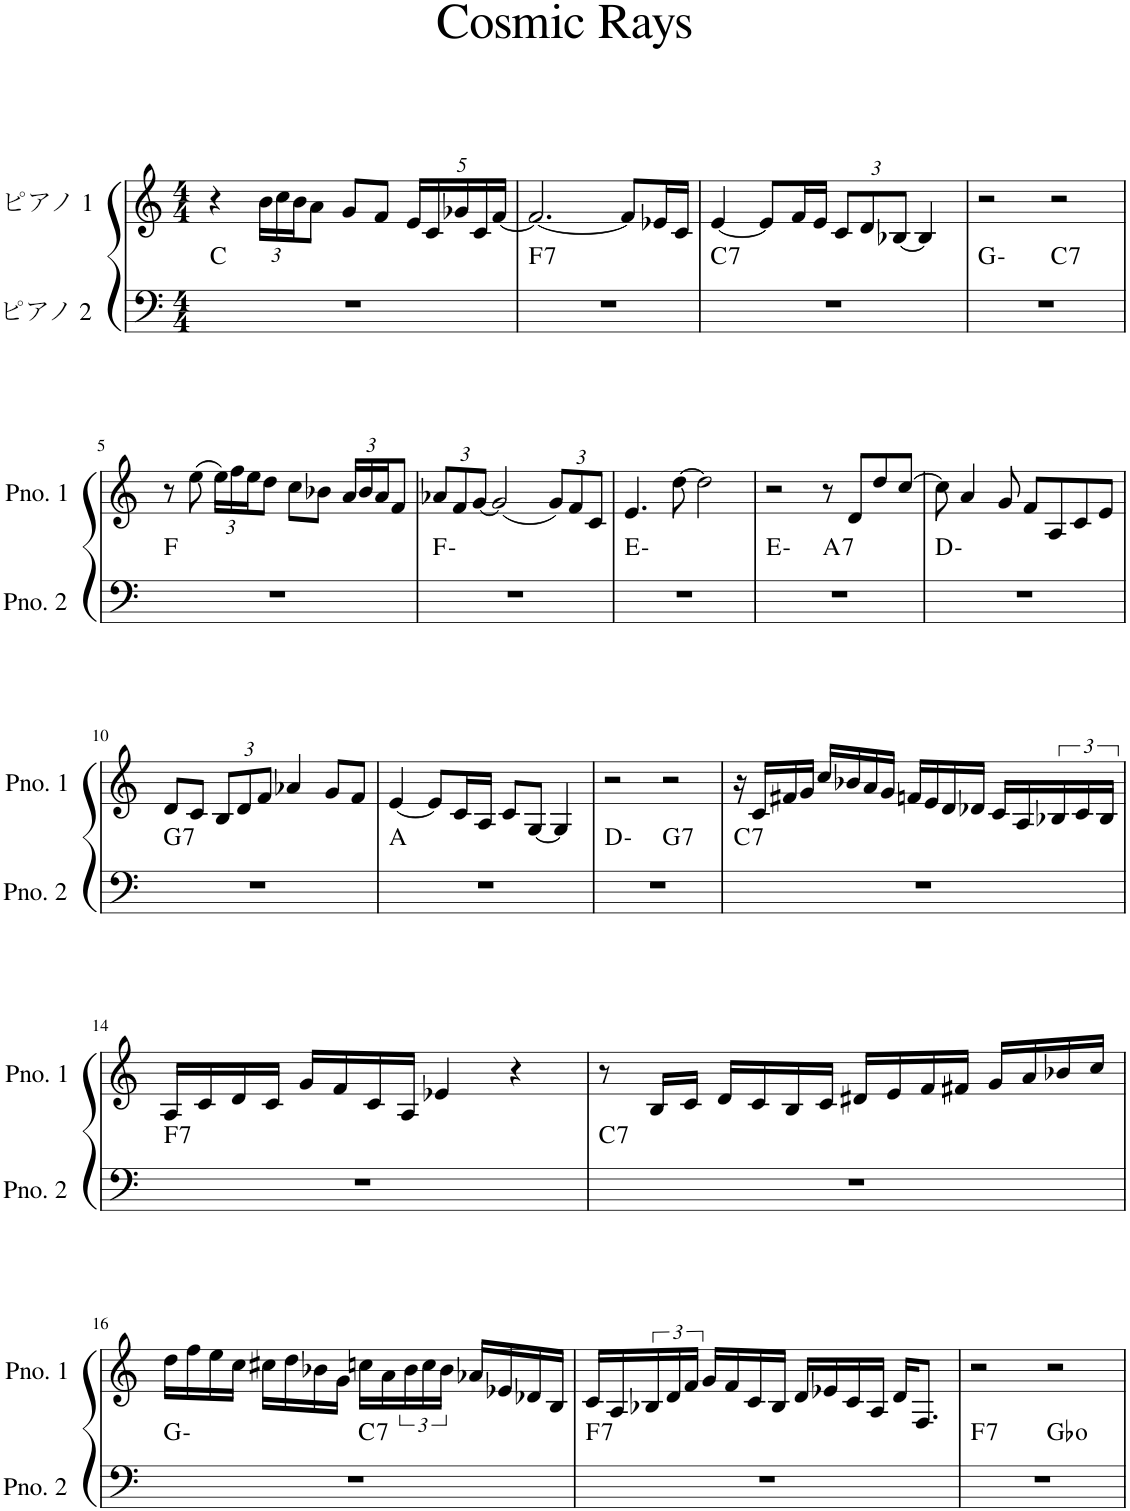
**kern	**harte	**kern
*part2	*part2	*part1
*staff2	*	*staff1
*I"ピアノ 2	*	*I"ピアノ 1
*clefF4	*	*clefG2
*k[]	*	*k[]
*M4/4	*	*M4/4
=1	=1	=1
1r	C:maj	4r
*	*	*Xbrackettup
.	.	24b\LL
.	.	24cc\
.	.	24b\J
.	.	8a\J
.	.	8g/L
.	.	8f/J
.	.	20e/LL
.	.	20c/
.	.	20g-X/
.	.	20c/
.	.	[20f/JJ
=2	=2	=2
!	!LO:H:kt=7	!
1r	F:7	2.f/_
.	.	8f/L]
.	.	16e-X/L
.	.	16c/JJ
=3	=3	=3
!	!LO:H:kt=7	!
1r	C:7	[4e/
.	.	8e/L]
.	.	16f/L
.	.	16e/JJ
.	.	12c/L
.	.	12d/
.	.	[12B-X/J
.	.	4B-/]
=4	=4	=4
*^	*	*
1r	2ryy	G:min	2r
!	!	!LO:H:kt=7	!
.	2ryy	C:7	2r
*v	*v	*	*
!!LO:LB:g=z
=5	=5	=5
1r	F:maj	8r
.	.	(8ee\
.	.	24ee\LL)
.	.	24ff\
.	.	24ee\J
.	.	8dd\J
.	.	8cc\L
.	.	8b-X\J
.	.	24a/LL
.	.	24b-/
.	.	24a/J
.	.	8f/J
=6	=6	=6
1r	F:min	12a-X/L
.	.	12f/
.	.	[12g/J
.	.	(2g/]
.	.	12g/L)
.	.	12f/
.	.	12c/J
=7	=7	=7
1r	E:min	4.e/
.	.	[8dd\
.	.	2dd\]
=8	=8	=8
*^	*	*
1r	2ryy	E:min	2r
!	!	!LO:H:kt=7	!
.	2ryy	A:7	8r
.	.	.	8d/L
.	.	.	8dd/
.	.	.	[8cc/J
*v	*v	*	*
=9	=9	=9
1r	D:min	8cc\]
.	.	4a/
.	.	8g/
.	.	8f/L
.	.	8A/
.	.	8c/
.	.	8e/J
!!LO:LB:g=z
=10	=10	=10
!	!LO:H:kt=7	!
1r	G:7	8d/L
.	.	8c/J
.	.	12B/L
.	.	12d/
.	.	12f/J
.	.	4a-X/
.	.	8g/L
.	.	8f/J
=11	=11	=11
1r	A:maj	[4e/
.	.	8e/L]
.	.	16c/L
.	.	16A/JJ
.	.	8c/L
.	.	[8G/J
.	.	4G/]
=12	=12	=12
*^	*	*
1r	2ryy	D:min	2r
!	!	!LO:H:kt=7	!
.	2ryy	G:7	2r
=13	=13	=13	=13
!	!	!LO:H:kt=7	!
*v	*v	*	*
1r	C:7	16r
.	.	16c/LL
.	.	16f#X/
.	.	16g/JJ
.	.	16cc/LL
.	.	16b-X/
.	.	16a/
.	.	16g/JJ
.	.	16fn/LL
.	.	16e/
.	.	16d/
.	.	16d-X/JJ
.	.	16c/LL
.	.	16A/
*	*	*brackettup
.	.	24B-X/
.	.	24c/
.	.	24B-/JJ
!!LO:LB:g=z
=14	=14	=14
!	!LO:H:kt=7	!
1r	F:7	16A/LL
.	.	16c/
.	.	16d/
.	.	16c/JJ
.	.	16g/LL
.	.	16f/
.	.	16c/
.	.	16A/JJ
.	.	4e-X/
.	.	4r
=15	=15	=15
!	!LO:H:kt=7	!
1r	C:7	8r
.	.	16B/LL
.	.	16c/JJ
.	.	16d/LL
.	.	16c/
.	.	16B/
.	.	16c/JJ
.	.	16d#X/LL
.	.	16e/
.	.	16f/
.	.	16f#X/JJ
.	.	16g/LL
.	.	16a/
.	.	16b-X/
.	.	16cc/JJ
!!LO:LB:g=z
=16	=16	=16
*^	*	*
1r	2ryy	G:min	16dd\LL
.	.	.	16ff\
.	.	.	16ee\
.	.	.	16cc\JJ
.	.	.	16cc#X\LL
.	.	.	16dd\
.	.	.	16b-X\
.	.	.	16g\JJ
!	!	!LO:H:kt=7	!
.	2ryy	C:7	16ccn\LL
.	.	.	16a\
.	.	.	24b-\
.	.	.	24cc\
.	.	.	24b-\JJ
.	.	.	16a-X/LL
.	.	.	16e-X/
.	.	.	16d-X/
.	.	.	16B/JJ
=17	=17	=17	=17
!	!	!LO:H:kt=7	!
*v	*v	*	*
1r	F:7	16c/LL
.	.	16A/
.	.	24B-X/
.	.	24d/
.	.	24f/JJ
.	.	16g/LL
.	.	16f/
.	.	16c/
.	.	16B-/JJ
.	.	16d/LL
.	.	16e-X/
.	.	16c/
.	.	16A/JJ
.	.	16d/KL
.	.	8.F/J
=18	=18	=18
!	!LO:H:kt=7	!
*^	*	*
1r	2ryy	F:7	2r
.	2ryy	Gb:dim	2r
*v	*v	*	*
=	=	=
*-	*-	*-
